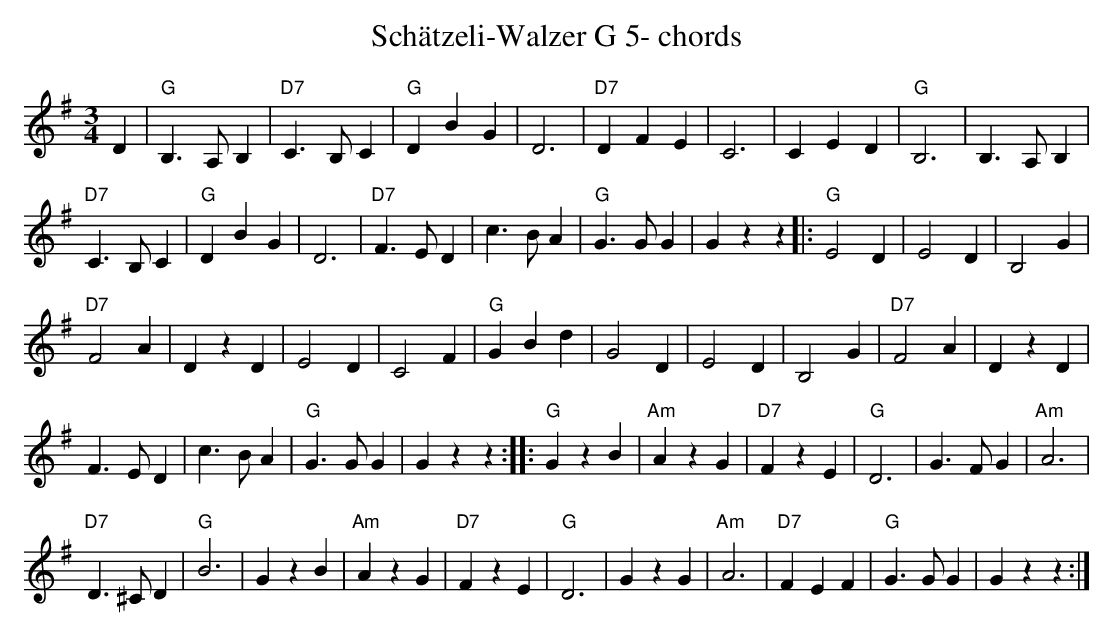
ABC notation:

X:1
T:Sch\"atzeli-Walzer G 5- chords
M:3/4
L:1/4
K:G%%MIDI gchordon
D | "G"B,>A, B, | "D7"C>B,C | "G"DBG | D3 | "D7"DFE | C3 | CED | "G"B,3 | B,>A,B, |
"D7"C>B,C | "G"DBG | D3 | "D7"F>ED | c>BA | "G"G>GG | Gzz |: "G"E2D | E2D | B,2G |
"D7"F2A | DzD | E2D | C2F | "G"GBd | G2D | E2D | B,2G | "D7"F2A | DzD |
F>ED | c>BA | "G"G>GG | Gzz :: "G"GzB | "Am"AzG | "D7"FzE | "G"D3 | G>FG | "Am"A3 |
"D7"D>^CD | "G"B3 | GzB | "Am"AzG | "D7"FzE | "G"D3 | GzG | "Am"A3 | "D7"FEF | "G"G>GG | Gzz :|
